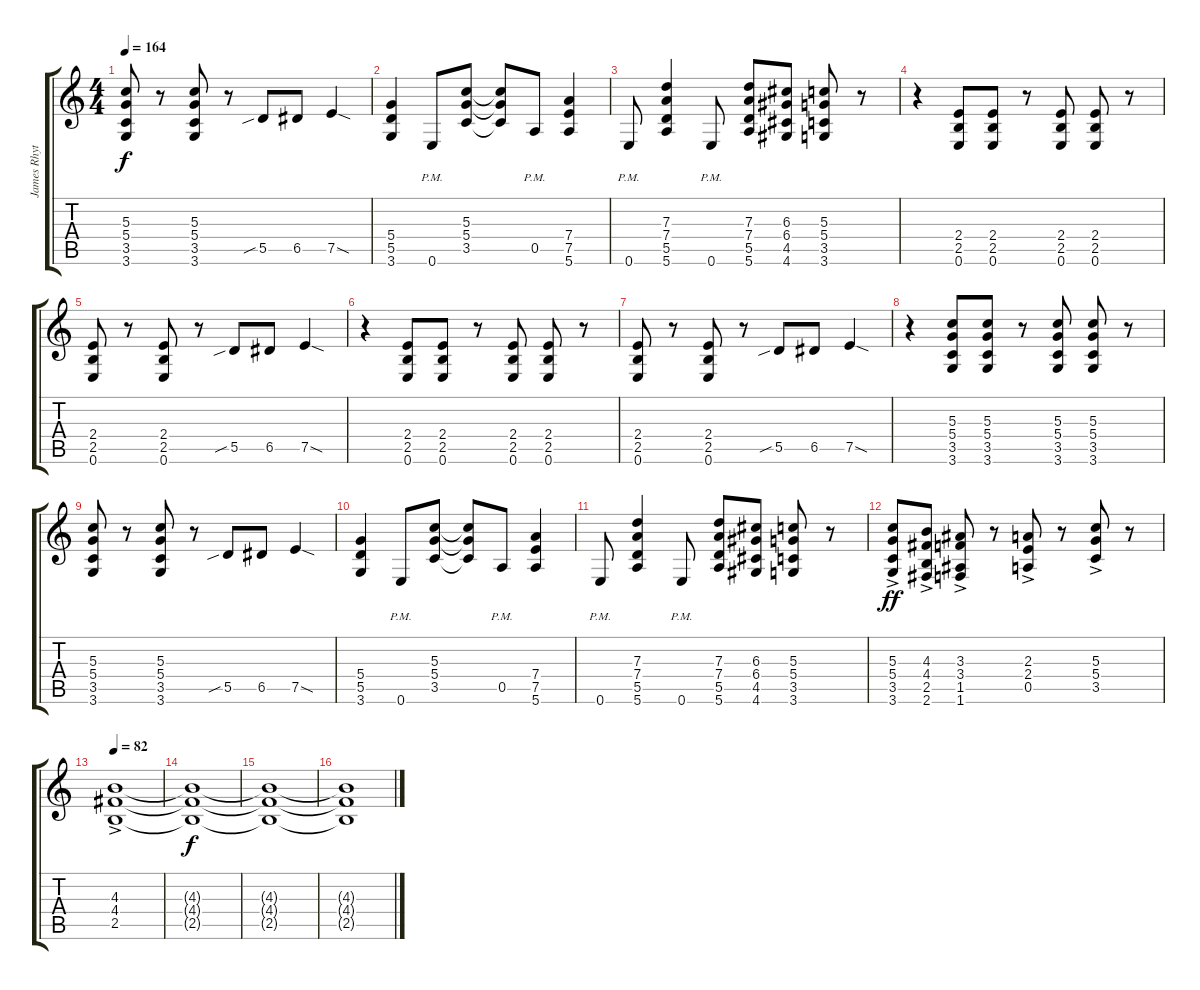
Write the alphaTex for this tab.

\track ("James Rhythm" "James Rhyt") {instrument distortionguitar}
\staff {score tabs}
\tuning (E4 B3 G3 D3 A2 E2) {hide}
\ts (4 4)
\tempo 164
\clef g2
\ks c
(5.3 5.4 3.5 3.6).8{dy f} r.8 (5.3 5.4 3.5 3.6).8 r.8 5.5{sib}.8 6.5.8 7.5{sod}.4 |
(5.4 5.5 3.6).4 0.6{pm}.8 (5.3 5.4 3.5).8 (5.3{t} 5.4{t} 3.5{t}).8 0.5{pm}.8 (7.4 7.5 5.6).4 |
0.6{pm}.8 (7.3 7.4 5.5 5.6).4 0.6{pm}.8 (7.3 7.4 5.5 5.6).8 (6.3 6.4 4.5 4.6).8 (5.3 5.4 3.5 3.6).8 r.8 |
r.4 (2.4 2.5 0.6).8 (2.4 2.5 0.6).8 r.8 (2.4 2.5 0.6).8 (2.4 2.5 0.6).8 r.8 |
(2.4 2.5 0.6).8 r.8 (2.4 2.5 0.6).8 r.8 5.5{sib}.8 6.5.8 7.5{sod}.4 |
r.4 (2.4 2.5 0.6).8 (2.4 2.5 0.6).8 r.8 (2.4 2.5 0.6).8 (2.4 2.5 0.6).8 r.8 |
(2.4 2.5 0.6).8 r.8 (2.4 2.5 0.6).8 r.8 5.5{sib}.8 6.5.8 7.5{sod}.4 |
r.4 (5.3 5.4 3.5 3.6).8 (5.3 5.4 3.5 3.6).8 r.8 (5.3 5.4 3.5 3.6).8 (5.3 5.4 3.5 3.6).8 r.8 |
(5.3 5.4 3.5 3.6).8 r.8 (5.3 5.4 3.5 3.6).8 r.8 5.5{sib}.8 6.5.8 7.5{sod}.4 |
(5.4 5.5 3.6).4 0.6{pm}.8 (5.3 5.4 3.5).8 (5.3{t} 5.4{t} 3.5{t}).8 0.5{pm}.8 (7.4 7.5 5.6).4 |
0.6{pm}.8 (7.3 7.4 5.5 5.6).4 0.6{pm}.8 (7.3 7.4 5.5 5.6).8 (6.3 6.4 4.5 4.6).8 (5.3 5.4 3.5 3.6).8 r.8 |
(5.3{ac} 5.4{ac} 3.5{ac} 3.6{ac}).8{dy ff} (4.3{ac} 4.4{ac} 2.5{ac} 2.6{ac}).8 (3.3{ac} 3.4{ac} 1.5{ac} 1.6{ac}).8 r.8 (2.3{ac} 2.4{ac} 0.5{ac}).8 r.8 (5.3{ac} 5.4{ac} 3.5{ac}).8 r.8 |
\tempo 82
(4.3{ac} 4.4{ac} 2.5{ac}).1{volume 0} |
(4.3{t} 4.4{t} 2.5{t}).1{dy f} |
(4.3{t} 4.4{t} 2.5{t}).1 |
(4.3{t} 4.4{t} 2.5{t}).1
